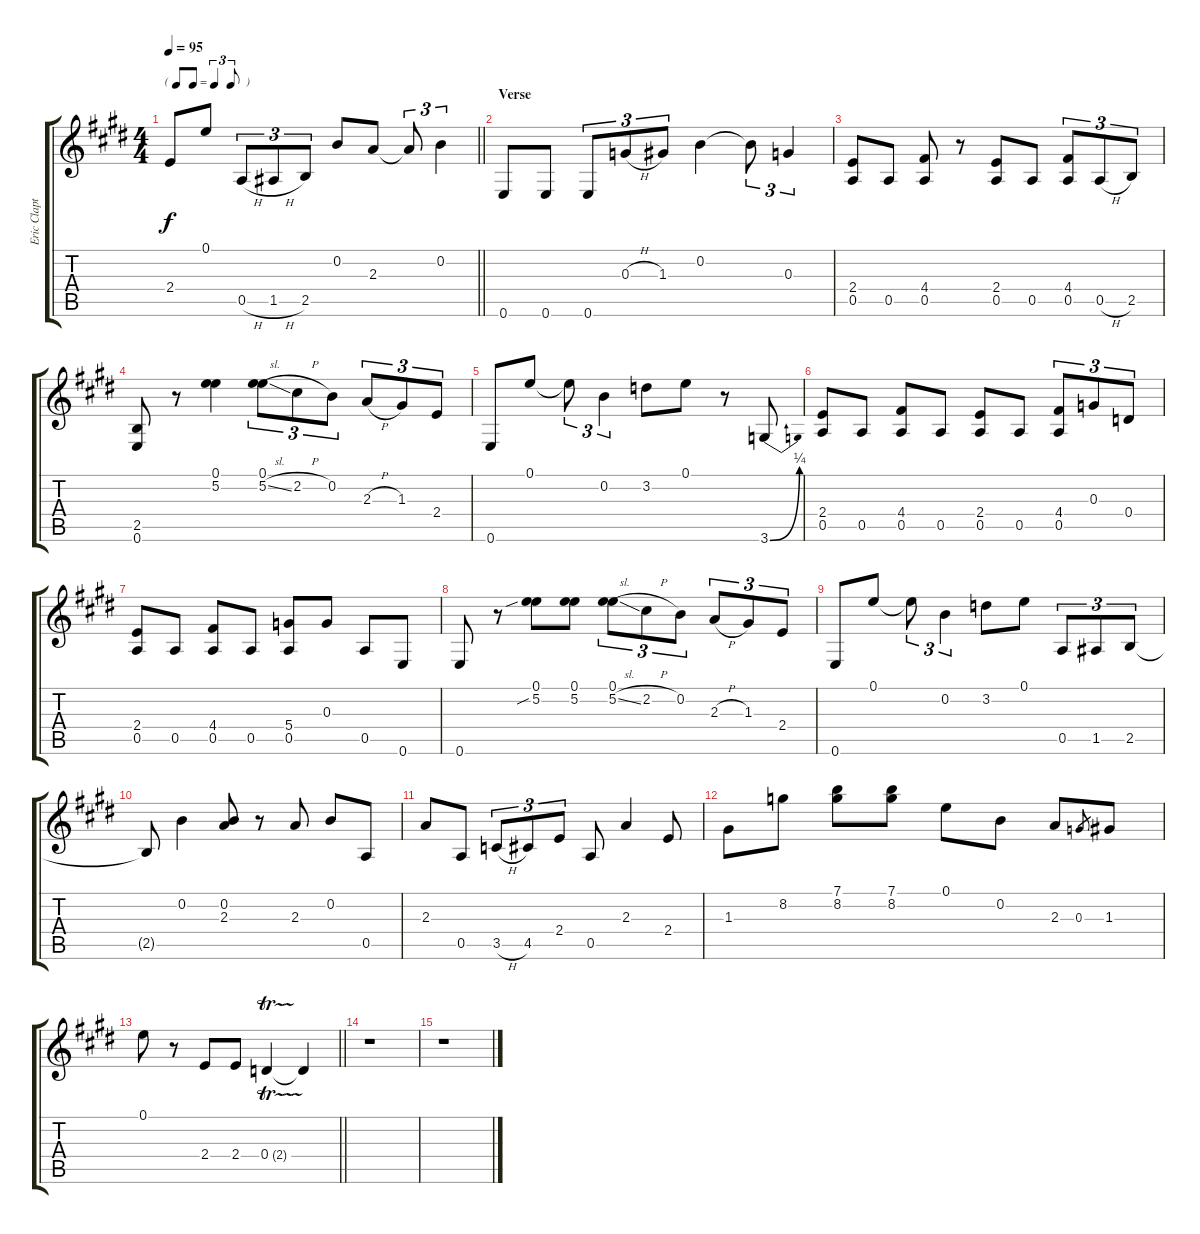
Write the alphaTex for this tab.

\track ("Eric Clapton Guitar " "Eric Clapt") {instrument distortionguitar}
\staff {score tabs}
\tuning (E4 B3 G3 D3 A2 E2) {hide}
\ts (4 4)
\tf triplet8th
\tempo 95
\clef g2
\barLineRight lightlight
\ks e
2.4{t}.8{dy f} 0.1.8 0.5{h}.8{tu (3 2)} 1.5{h}.8{tu (3 2)} 2.5.8{tu (3 2)} 0.2.8 2.3.8 2.3{t}.8{tu (3 2)} 0.2.4{tu (3 2)} |
\section ("" "Verse")
0.6.8 0.6.8 0.6.8{tu (3 2)} 0.3{h}.8{tu (3 2)} 1.3.8{tu (3 2)} 0.2.4 0.2{t}.8{tu (3 2)} 0.3.4{tu (3 2)} |
(2.4 0.5).8 0.5.8 (4.4 0.5).8 r.8 (2.4 0.5).8 0.5.8 (4.4 0.5).8{tu (3 2)} 0.5{h}.8{tu (3 2)} 2.5.8{tu (3 2)} |
(2.5 0.6).8 r.8 (0.1 5.2).4 (0.1 5.2{sl}).8{tu (3 2)} 2.2{h}.8{tu (3 2)} 0.2.8{tu (3 2)} 2.3{h}.8{tu (3 2)} 1.3.8{tu (3 2)} 2.4.8{tu (3 2)} |
0.6.8 0.1.8 0.1{t}.8{tu (3 2)} 0.2.4{tu (3 2)} 3.2.8 0.1.8 r.8 3.6{be (bend 0 0 60 1)}.8 |
(2.4 0.5).8 0.5.8 (4.4 0.5).8 0.5.8 (2.4 0.5).8 0.5.8 (4.4 0.5).8{tu (3 2)} 0.3.8{tu (3 2)} 0.4.8{tu (3 2)} |
(2.4 0.5).8 0.5.8 (4.4 0.5).8 0.5.8 (5.4 0.5).8 0.3.8 0.5.8 0.6.8 |
0.6.8 r.8 (0.1 5.2{sib}).8 (0.1 5.2).8 (0.1 5.2{sl}).8{tu (3 2)} 2.2{h}.8{tu (3 2)} 0.2.8{tu (3 2)} 2.3{h}.8{tu (3 2)} 1.3.8{tu (3 2)} 2.4.8{tu (3 2)} |
0.6.8 0.1.8 0.1{t}.8{tu (3 2)} 0.2.4{tu (3 2)} 3.2.8 0.1.8 0.5.8{tu (3 2)} 1.5.8{tu (3 2)} 2.5.8{tu (3 2)} |
2.5{t}.8 0.2.4 (0.2 2.3).8 r.8 2.3.8 0.2.8 0.5.8 |
2.3.8 0.5.8 3.5{h}.8{tu (3 2)} 4.5.8{tu (3 2)} 2.4.8{tu (3 2)} 0.5.8 2.3.4 2.4.8 |
1.3.8 8.2.8 (7.1 8.2).8 (7.1 8.2).8 0.1.8 0.2.8 2.3.8 0.3.8{gr} 1.3.8 |
\barLineRight lightlight
0.1.8 r.8 2.4.8 2.4.8 0.4{tr (2 32)}.4 0.4{t}.4 |
r.1 |
r.1
